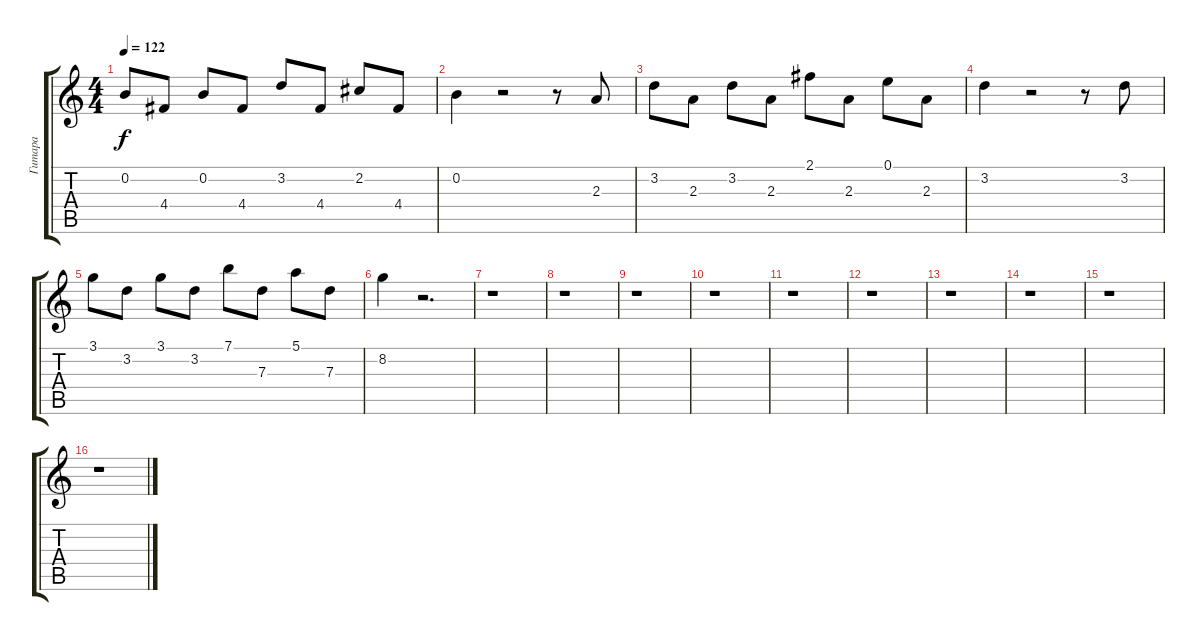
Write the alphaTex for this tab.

\track ("Гитара" "Гитара") {instrument electricguitarclean}
\staff {score tabs}
\tuning (E4 B3 G3 D3 A2 E2) {hide}
\ts (4 4)
\tempo 122
\clef g2
\ks c
0.2.8{dy f} 4.4.8 0.2.8 4.4.8 3.2.8 4.4.8 2.2.8 4.4.8 |
0.2.4 r.2 r.8 2.3.8 |
3.2.8 2.3.8 3.2.8 2.3.8 2.1.8 2.3.8 0.1.8 2.3.8 |
3.2.4 r.2 r.8 3.2.8 |
3.1.8 3.2.8 3.1.8 3.2.8 7.1.8 7.3.8 5.1.8 7.3.8 |
8.2.4 r.2{d} |
r.1 |
r.1 |
r.1 |
r.1 |
r.1 |
r.1 |
r.1 |
r.1 |
r.1 |
r.1
